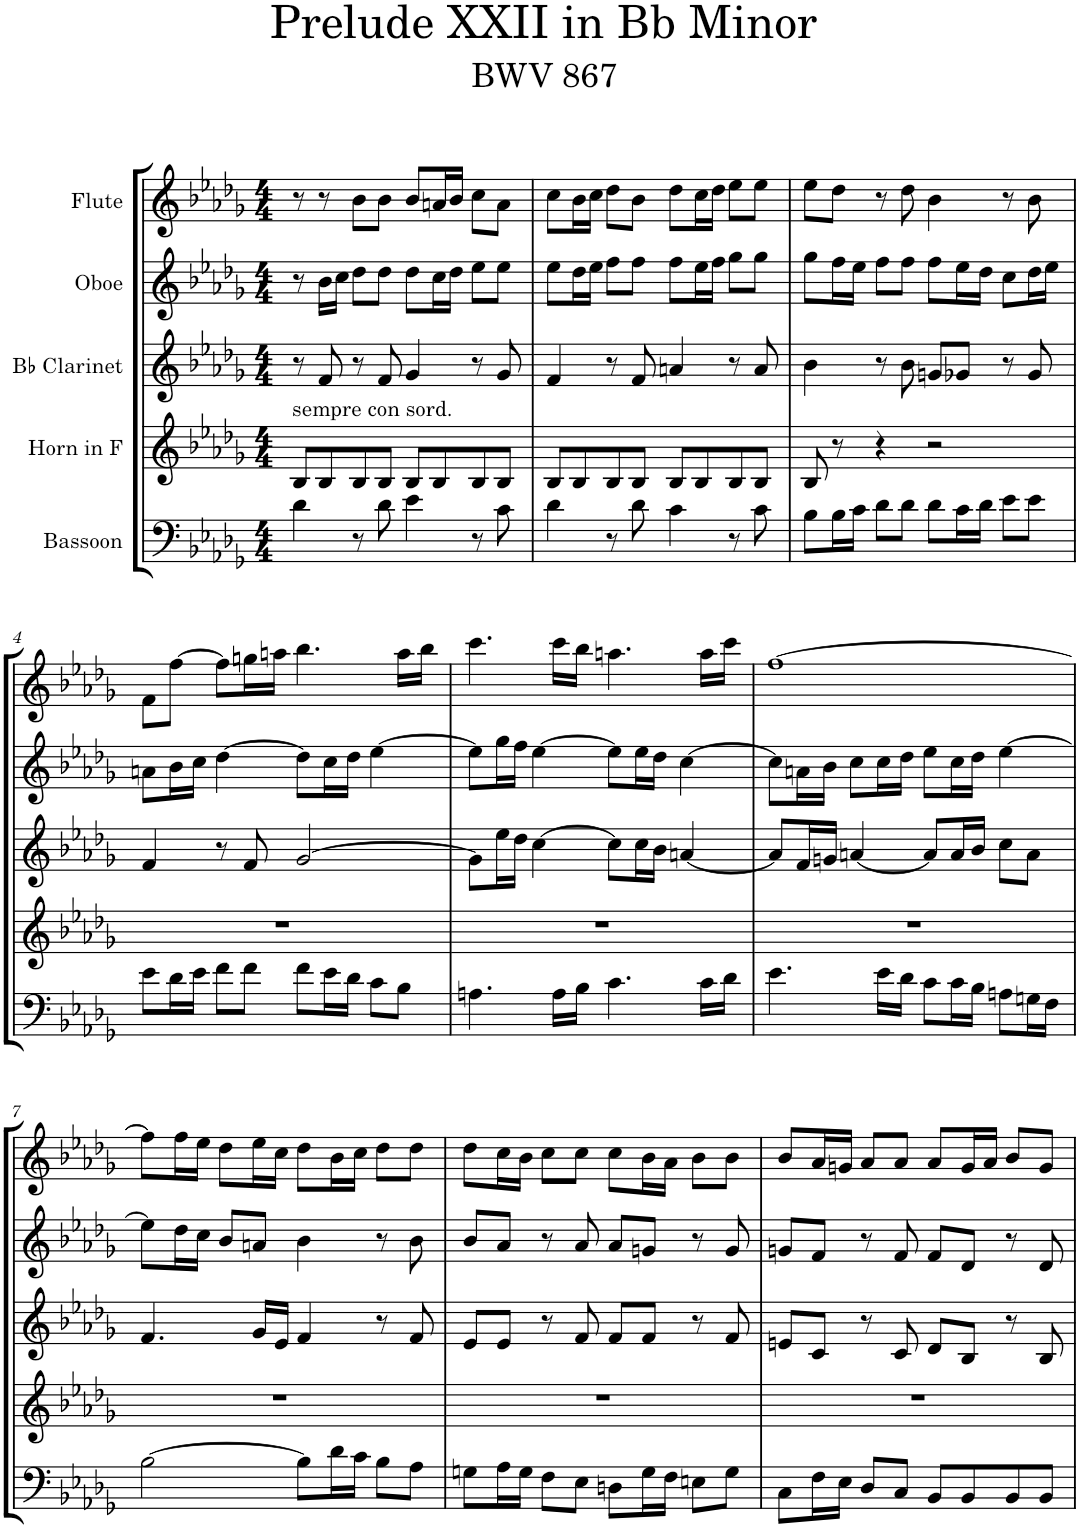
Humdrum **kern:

**kern	**kern	**kern	**kern	**kern
*part5	*part4	*part3	*part2	*part1
*staff5	*staff4	*staff3	*staff2	*staff1
*I"Bassoon	*I"Horn in F	*I"Bb Clarinet	*I"Oboe	*I"Flute
*I'Bsn	*I'Hn	*I'Cl	*I'Ob	*I'Fl
*clefF4	*clefG2	*clefG2	*clefG2	*clefG2
*	*ITrd4c7	*ITrd1c2	*	*
*k[b-e-a-d-g-]	*k[b-e-a-d-g-]	*k[b-e-a-d-g-]	*k[b-e-a-d-g-]	*k[b-e-a-d-g-]
*M4/4	*M4/4	*M4/4	*M4/4	*M4/4
=1	=1	=1	=1	=1
!	!LO:TX:a:t=sempre con sord.	!	!	!
4d-\	8B-/L	8r	8r	8r
.	8B-/	8f/	16b-\LL	8r
.	.	.	16cc\JJ	.
8r	8B-/	8r	8dd-\L	8b-\L
8d-\	8B-/J	8f/	8dd-\J	8b-\J
4e-\	8B-/L	4g-/	8dd-\L	8b-/L
.	8B-/	.	16cc\L	16an/L
.	.	.	16dd-\JJ	16b-/JJ
8r	8B-/	8r	8ee-\L	8cc\L
8c\	8B-/J	8g-/	8ee-\J	8a\J
=2	=2	=2	=2	=2
4d-\	8B-/L	4f/	8ee-\L	8cc\L
.	8B-/	.	16dd-\L	16b-\L
.	.	.	16ee-\JJ	16cc\JJ
8r	8B-/	8r	8ff\L	8dd-\L
8d-\	8B-/J	8f/	8ff\J	8b-\J
4c\	8B-/L	4an/	8ff\L	8dd-\L
.	8B-/	.	16ee-\L	16cc\L
.	.	.	16ff\JJ	16dd-\JJ
8r	8B-/	8r	8gg-\L	8ee-\L
8c\	8B-/J	8a/	8gg-\J	8ee-\J
=3	=3	=3	=3	=3
8B-\L	8B-/	4b-\	8gg-\L	8ee-\L
16B-\L	8r	.	16ff\L	8dd-\J
16c\JJ	.	.	16ee-\JJ	.
8d-\L	4r	8r	8ff\L	8r
8d-\J	.	8b-\	8ff\J	8dd-\
8d-\L	2r	8gn/L	8ff\L	4b-\
16c\L	.	8g-X/J	16ee-\L	.
16d-\JJ	.	.	16dd-\JJ	.
8e-\L	.	8r	8cc\L	8r
8e-\J	.	8g-/	16dd-\L	8b-\
.	.	.	16ee-\JJ	.
!!LO:LB:g=z
=4	=4	=4	=4	=4
8e-\L	1r	4f/	8an\L	8f\L
16d-\L	.	.	16b-\L	[8ff\J
16e-\JJ	.	.	16cc\JJ	.
8f\L	.	8r	[4dd-\	8ff\L]
8f\J	.	8f/	.	16ggn\L
.	.	.	.	16aan\JJ
8f\L	.	[2g-/	8dd-\L]	4.bb-\
16e-\L	.	.	16cc\L	.
16d-\JJ	.	.	16dd-\JJ	.
8c\L	.	.	[4ee-\	.
8B-\J	.	.	.	16aa\LL
.	.	.	.	16bb-\JJ
=5	=5	=5	=5	=5
4.An\	1r	8g-\L]	8ee-\L]	4.ccc\
.	.	16ee-\L	16gg-\L	.
.	.	16dd-\JJ	16ff\JJ	.
.	.	[4cc\	[4ee-\	.
16A\LL	.	.	.	16ccc\LL
16B-\JJ	.	.	.	16bb-\JJ
4.c\	.	8cc\L]	8ee-\L]	4.aan\
.	.	16cc\L	16ee-\L	.
.	.	16b-\JJ	16dd-\JJ	.
.	.	[4an/	[4cc\	.
16c\LL	.	.	.	16aa\LL
16d-\JJ	.	.	.	16ccc\JJ
=6	=6	=6	=6	=6
4.e-\	1r	8a/L]	8cc\L]	[1ff
.	.	16f/L	16an\L	.
.	.	16gn/JJ	16b-\JJ	.
.	.	[4an/	8cc\L	.
16e-\LL	.	.	16cc\L	.
16d-\JJ	.	.	16dd-\JJ	.
8c\L	.	8a/L]	8ee-\L	.
16c\L	.	16a/L	16cc\L	.
16B-\JJ	.	16b-/JJ	16dd-\JJ	.
8An\L	.	8cc\L	[4ee-\	.
16Gn\L	.	8a\J	.	.
16F\JJ	.	.	.	.
!!LO:LB:g=z
=7	=7	=7	=7	=7
[2B-\	1r	4.f/	8ee-\L]	8ff\L]
.	.	.	16dd-\L	16ff\L
.	.	.	16cc\JJ	16ee-\JJ
.	.	.	8b-/L	8dd-\L
.	.	16g-/LL	8an/J	16ee-\L
.	.	16e-/JJ	.	16cc\JJ
8B-\L]	.	4f/	4b-\	8dd-\L
16d-\L	.	.	.	16b-\L
16c\JJ	.	.	.	16cc\JJ
8B-\L	.	8r	8r	8dd-\L
8A-\J	.	8f/	8b-\	8dd-\J
=8	=8	=8	=8	=8
8Gn\L	1r	8e-/L	8b-/L	8dd-\L
16A-\L	.	8e-/J	8a-/J	16cc\L
16G\JJ	.	.	.	16b-\JJ
8F\L	.	8r	8r	8cc\L
8E-\J	.	8f/	8a-/	8cc\J
8Dn\L	.	8f/L	8a-/L	8cc\L
16G\L	.	8f/J	8gn/J	16b-\L
16F\JJ	.	.	.	16a-\JJ
8En\L	.	8r	8r	8b-\L
8G\J	.	8f/	8g/	8b-\J
=9	=9	=9	=9	=9
8C\L	1r	8en/L	8gn/L	8b-/L
16F\L	.	8c/J	8f/J	16a-/L
16E-\JJ	.	.	.	16gn/JJ
8D-/L	.	8r	8r	8a-/L
8C/J	.	8c/	8f/	8a-/J
8BB-/L	.	8d-/L	8f/L	8a-/L
8BB-/	.	8B-/J	8d-/J	16g/L
.	.	.	.	16a-/JJ
8BB-/	.	8r	8r	8b-/L
8BB-/J	.	8B-/	8d-/	8g/J
=	=	=	=	=
*-	*-	*-	*-	*-
